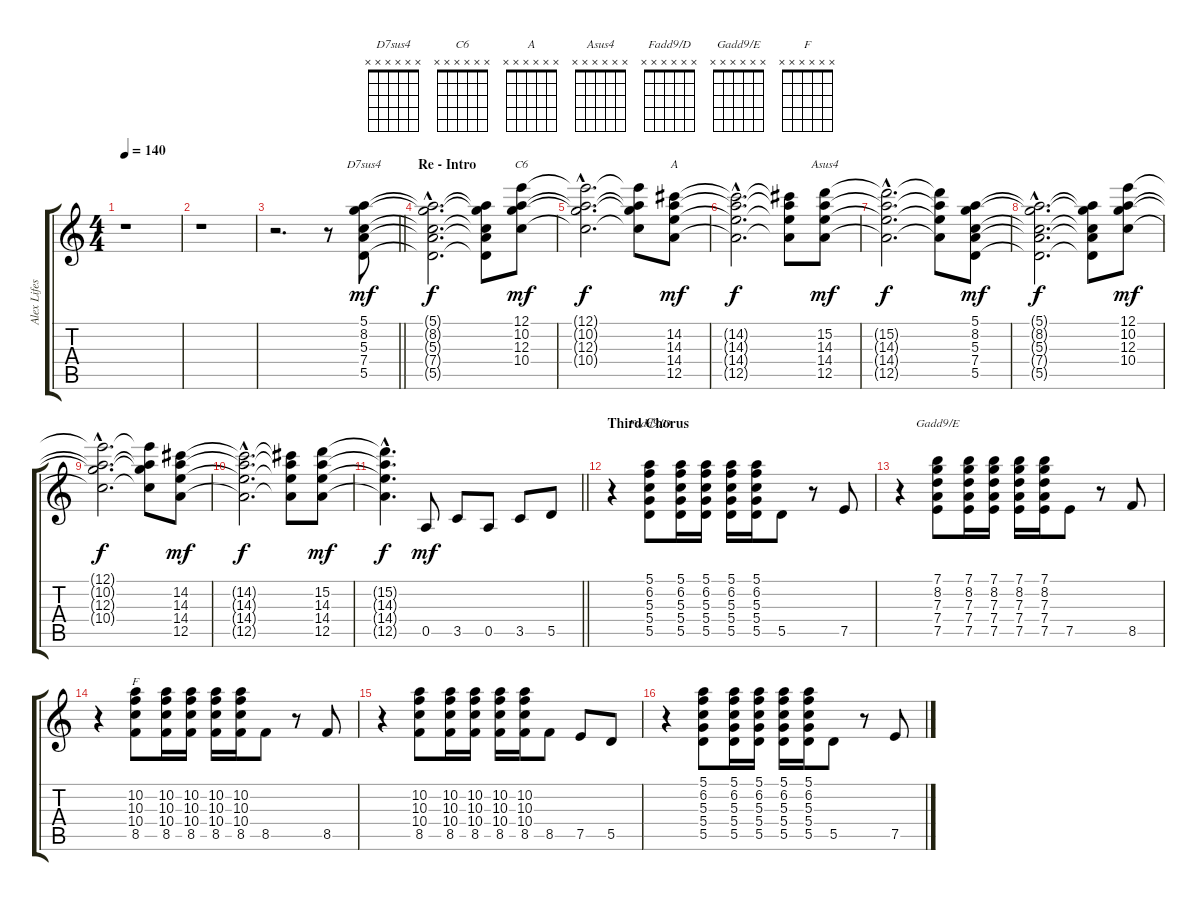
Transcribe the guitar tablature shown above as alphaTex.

\track ("Alex Lifeson 1" "Alex Lifes") {instrument overdrivenguitar}
\staff {score tabs}
\tuning (E4 B3 G3 D3 A2 E2) {hide}
\chord ("D7sus4" x x x x x x) {firstfret 0}
\chord ("C6" x x x x x x) {firstfret 0}
\chord ("A" x x x x x x) {firstfret 0}
\chord ("Asus4" x x x x x x) {firstfret 0}
\chord ("Fadd9/D" x x x x x x) {firstfret 0}
\chord ("Gadd9/E" x x x x x x) {firstfret 0}
\chord ("F" x x x x x x) {firstfret 0}
\ts (4 4)
\tempo 140
\clef g2
\ks c
r.1{dy mf} |
r.1 |
\barLineRight lightlight
r.2{d} r.8 (5.1 8.2 5.3 7.4 5.5).8{ch "D7sus4"} |
\section ("" "Re - Intro")
(5.1{hac t} 8.2{hac t} 5.3{hac t} 7.4{hac t} 5.5{hac t}).2{d dy f} (5.1{t} 8.2{t} 5.3{t} 7.4{t} 5.5{t}).8 (12.1 10.2 12.3 10.4).8{ch "C6" dy mf} |
(12.1{hac t} 10.2{hac t} 12.3{hac t} 10.4{hac t}).2{d dy f} (12.1{t} 10.2{t} 12.3{t} 10.4{t}).8 (14.2 14.3 14.4 12.5).8{ch "A" dy mf} |
(14.2{hac t} 14.3{hac t} 14.4{hac t} 12.5{hac t}).2{d dy f} (14.2{t} 14.3{t} 14.4{t} 12.5{t}).8 (15.2 14.3 14.4 12.5).8{ch "Asus4" dy mf} |
(15.2{hac t} 14.3{hac t} 14.4{hac t} 12.5{hac t}).2{d dy f} (15.2{t} 14.3{t} 14.4{t} 12.5{t}).8 (5.1 8.2 5.3 7.4 5.5).8{dy mf} |
(5.1{hac t} 8.2{hac t} 5.3{hac t} 7.4{hac t} 5.5{hac t}).2{d dy f} (5.1{t} 8.2{t} 5.3{t} 7.4{t} 5.5{t}).8 (12.1 10.2 12.3 10.4).8{dy mf} |
(12.1{hac t} 10.2{hac t} 12.3{hac t} 10.4{hac t}).2{d dy f} (12.1{t} 10.2{t} 12.3{t} 10.4{t}).8 (14.2 14.3 14.4 12.5).8{dy mf} |
(14.2{hac t} 14.3{hac t} 14.4{hac t} 12.5{hac t}).2{d dy f} (14.2{t} 14.3{t} 14.4{t} 12.5{t}).8 (15.2 14.3 14.4 12.5).8{dy mf} |
\barLineRight lightlight
(15.2{hac t} 14.3{hac t} 14.4{hac t} 12.5{hac t}).4{d dy f} 0.5.8{dy mf} 3.5.8 0.5.8 3.5.8 5.5.8 |
\section ("" "Third Chorus")
r.4 (5.1 6.2 5.3 5.4 5.5).8{ch "Fadd9/D"} (5.1 6.2 5.3 5.4 5.5).16 (5.1 6.2 5.3 5.4 5.5).16 (5.1 6.2 5.3 5.4 5.5).16 (5.1 6.2 5.3 5.4 5.5).16 5.5.8 r.8 7.5.8 |
r.4 (7.1 8.2 7.3 7.4 7.5).8{ch "Gadd9/E"} (7.1 8.2 7.3 7.4 7.5).16 (7.1 8.2 7.3 7.4 7.5).16 (7.1 8.2 7.3 7.4 7.5).16 (7.1 8.2 7.3 7.4 7.5).16 7.5.8 r.8 8.5.8 |
r.4 (10.2 10.3 10.4 8.5).8{ch "F"} (10.2 10.3 10.4 8.5).16 (10.2 10.3 10.4 8.5).16 (10.2 10.3 10.4 8.5).16 (10.2 10.3 10.4 8.5).16 8.5.8 r.8 8.5.8 |
r.4 (10.2 10.3 10.4 8.5).8 (10.2 10.3 10.4 8.5).16 (10.2 10.3 10.4 8.5).16 (10.2 10.3 10.4 8.5).16 (10.2 10.3 10.4 8.5).16 8.5.8 7.5.8 5.5.8 |
r.4 (5.1 6.2 5.3 5.4 5.5).8 (5.1 6.2 5.3 5.4 5.5).16 (5.1 6.2 5.3 5.4 5.5).16 (5.1 6.2 5.3 5.4 5.5).16 (5.1 6.2 5.3 5.4 5.5).16 5.5.8 r.8 7.5.8
